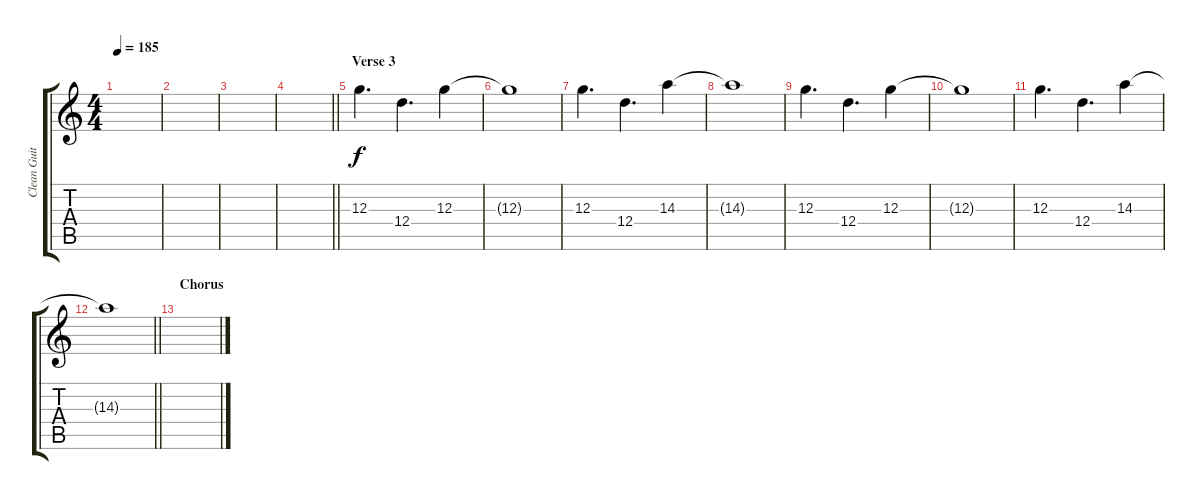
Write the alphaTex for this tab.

\track ("Clean Guitar" "Clean Guit") {instrument electricguitarclean}
\staff {score tabs}
\tuning (E4 B3 G3 D3 A2 E2) {hide}
\ts (4 4)
\tempo 185
\clef g2
\ks c
|
|
|
\barLineRight lightlight
|
\section ("" "Verse 3")
12.3.4{d} 12.4.4{d} 12.3.4 |
12.3{t}.1 |
12.3.4{d} 12.4.4{d} 14.3.4 |
14.3{t}.1 |
12.3.4{d} 12.4.4{d} 12.3.4 |
12.3{t}.1 |
12.3.4{d} 12.4.4{d} 14.3.4 |
\barLineRight lightlight
14.3{t}.1 |
\section ("" "Chorus")
